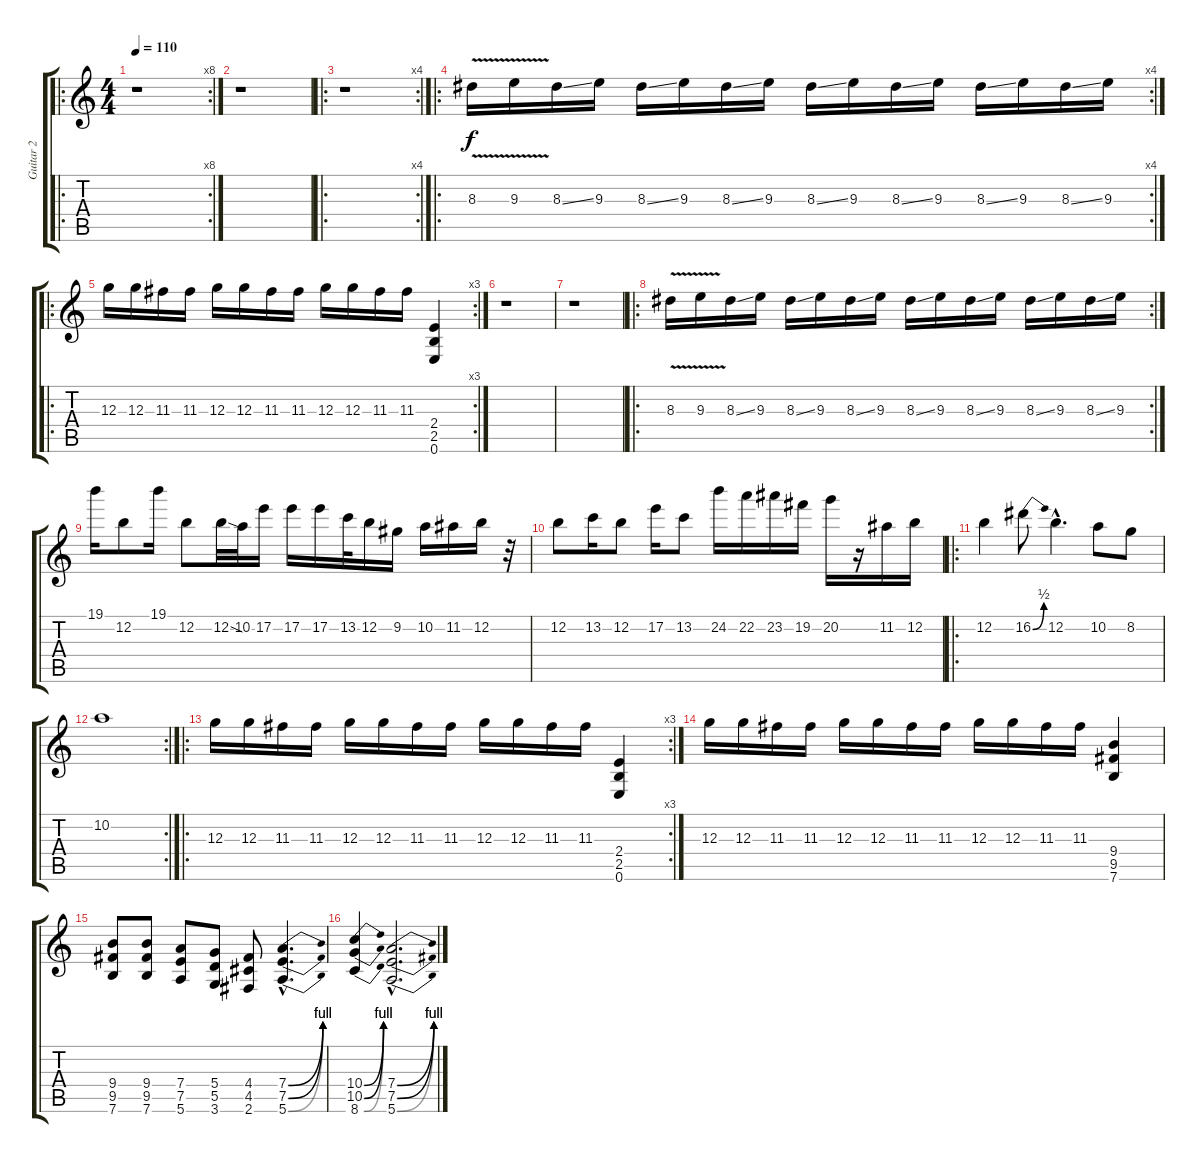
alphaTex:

\track ("Guitar 2" "Guitar 2") {instrument distortionguitar}
\staff {score tabs}
\tuning (E4 B3 G3 D3 A2 E2) {hide}
\ro
\rc 8
\ts (4 4)
\tempo 110
\clef g2
\ks c
r.1{dy f instrument distortionguitar} |
r.1 |
\ro
\rc 4
r.1 |
\ro
\rc 4
8.3{v}.16 9.3{v}.16 8.3{ss}.16 9.3.16 8.3{ss}.16 9.3.16 8.3{ss}.16 9.3.16 8.3{ss}.16 9.3.16 8.3{ss}.16 9.3.16 8.3{ss}.16 9.3.16 8.3{ss}.16 9.3.16 |
\ro
\rc 3
12.3.16 12.3.16 11.3.16 11.3.16 12.3.16 12.3.16 11.3.16 11.3.16 12.3.16 12.3.16 11.3.16 11.3.16 (2.4 2.5 0.6).4 |
r.1 |
r.1 |
\ro
\rc 2
8.3{v}.16 9.3{v}.16 8.3{ss}.16 9.3.16 8.3{ss}.16 9.3.16 8.3{ss}.16 9.3.16 8.3{ss}.16 9.3.16 8.3{ss}.16 9.3.16 8.3{ss}.16 9.3.16 8.3{ss}.16 9.3.16 |
19.1.16 12.2.8 19.1.16 12.2.8 12.2{sod}.32 10.2.32 17.2.16 17.2.16 17.2.16 13.2.32 12.2.16 9.2.16 10.2.16 11.2.16 12.2.16 r.32 |
12.2.8 13.2.16 12.2.8 17.2.16 13.2.8 24.2.16 22.2.16 23.2.16 19.2.16 20.2.16 r.16 11.2.16 12.2.16 |
\ro
12.2.4 16.2{be (bend 0 0 60 2)}.8 12.2{hac}.4{d} 10.2.8 8.2.8 |
\rc 2
10.2.1 |
\ro
\rc 3
12.3.16 12.3.16 11.3.16 11.3.16 12.3.16 12.3.16 11.3.16 11.3.16 12.3.16 12.3.16 11.3.16 11.3.16 (2.4 2.5 0.6).4 |
12.3.16 12.3.16 11.3.16 11.3.16 12.3.16 12.3.16 11.3.16 11.3.16 12.3.16 12.3.16 11.3.16 11.3.16 (9.4 9.5 7.6).4 |
(9.4 9.5 7.6).8 (9.4 9.5 7.6).8 (7.4 7.5 5.6).8 (5.4 5.5 3.6).8 (4.4 4.5 2.6).8 (7.4{be (bend 0 0 60 4) hac} 7.5{be (bend 0 0 60 4) hac} 5.6{be (bend 0 0 60 4) hac}).4{d} |
(10.4{be (bend 0 0 60 4)} 10.5{be (bend 0 0 60 4)} 8.6{be (bend 0 0 60 4)}).4 (7.4{be (bend 0 0 60 4) hac} 7.5{be (bend 0 0 60 4) hac} 5.6{be (bend 0 0 60 4) hac}).2{d}
